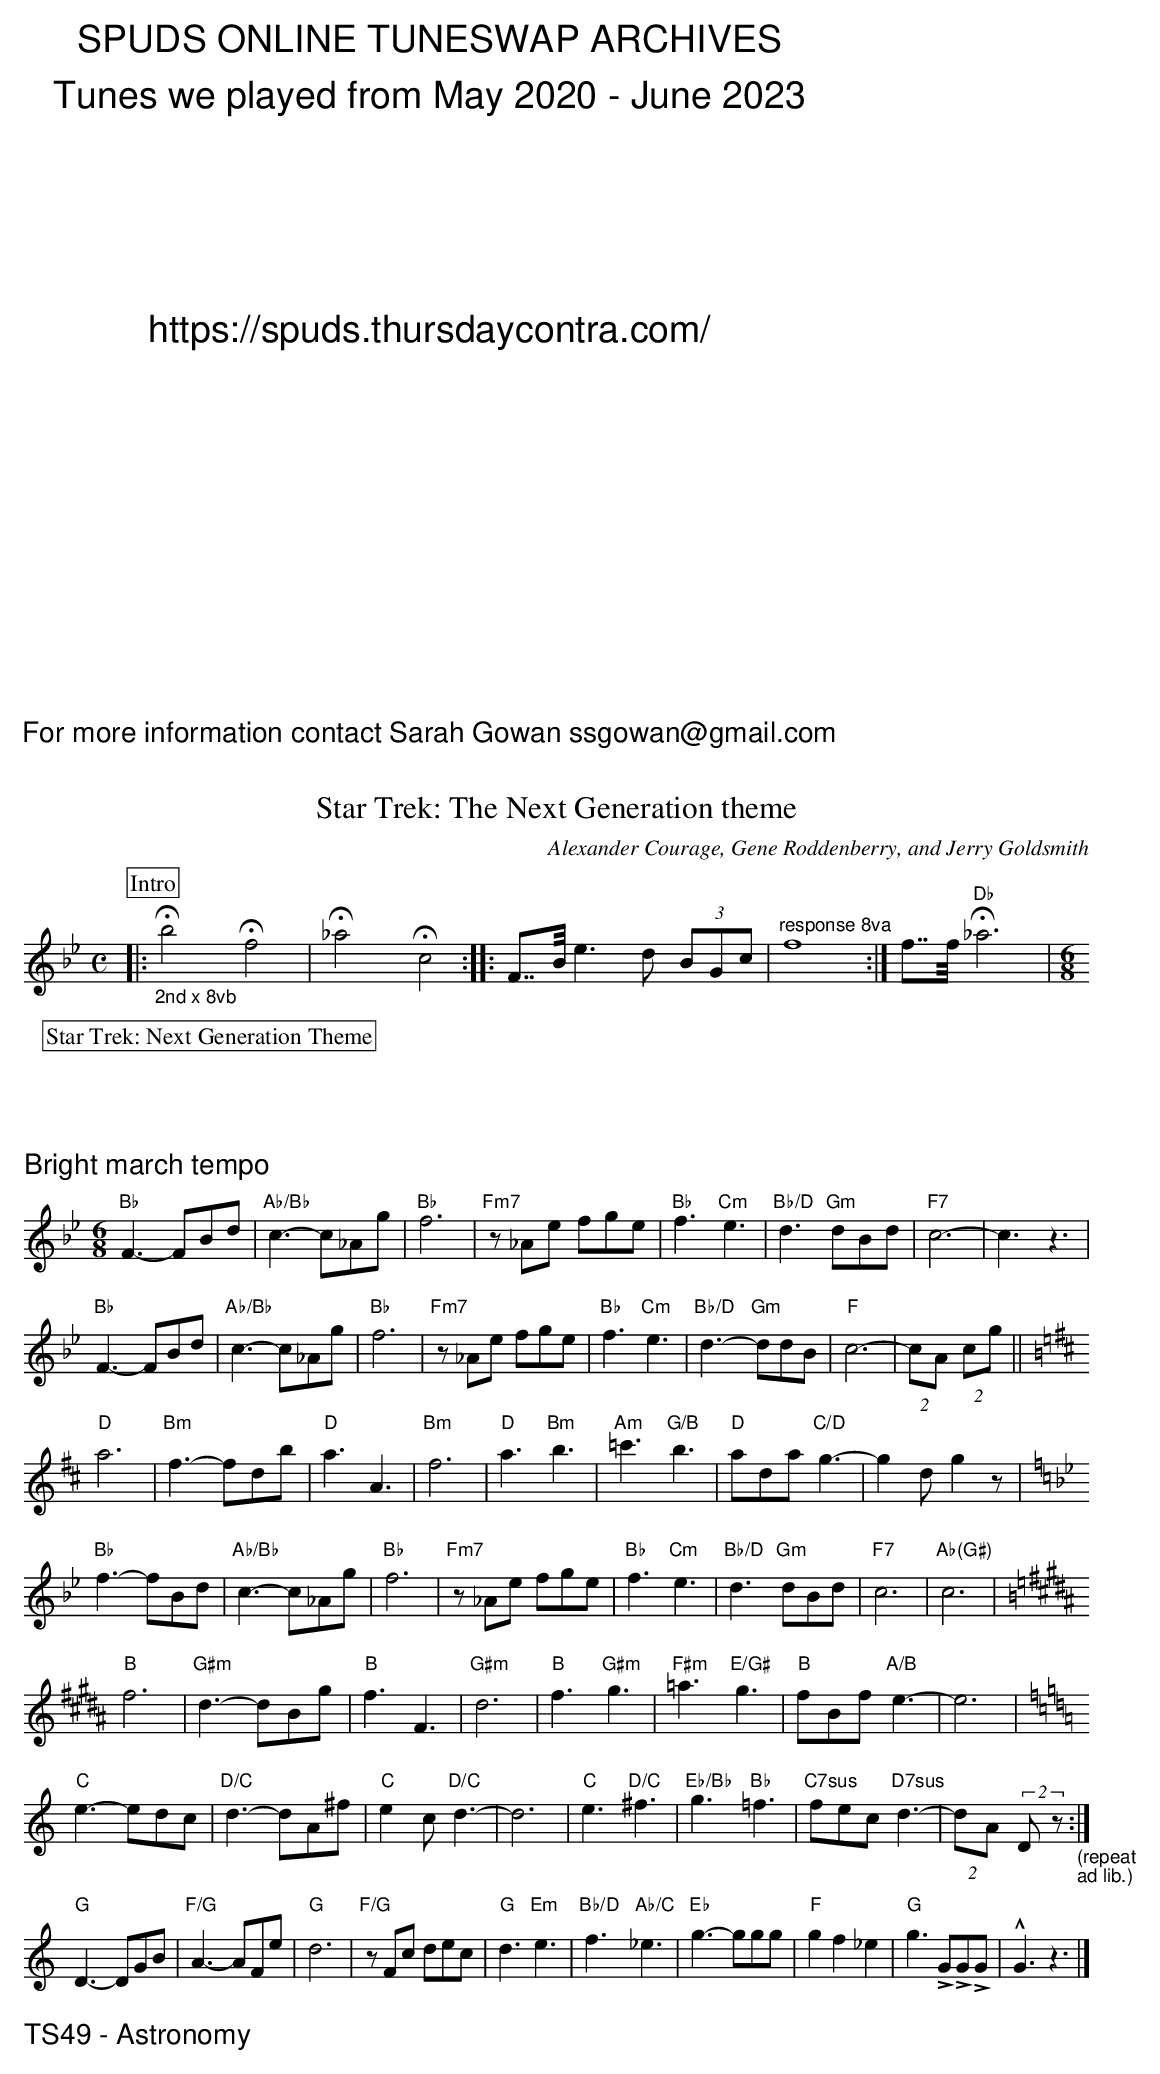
X:1
T: Star Trek: The Next Generation theme
C: Alexander Courage, Gene Roddenberry, and Jerry Goldsmith
M: C
L: 1/8
K: Bb
P:Intro
|: "_2nd x 8vb"Hb4 Hf4 | H_a4 Hc4 :| \
|: F>>B e3d (3BGc | "^response 8va"f8 :| \
f>>f "Db"H_a6 | [M:6/8] [|]
P:Star Trek: Next Generation Theme
%%text Bright march tempo
M:6/8
L:1/8
Q:3/8=120
"Bb"F3- FBd | "Ab/Bb"c3- c_Ag | "Bb"f6 | "Fm7"z_Ae fge | \
"Bb"f3 "Cm"e3 | "Bb/D"d3 "Gm"dBd | "F7"c6- | c3z3 |
"Bb"F3- FBd | "Ab/Bb"c3- c_Ag | "Bb"f6 | "Fm7"z_Ae fge | \
"Bb"f3 "Cm"e3 | "Bb/D"d3- "Gm"ddB | "F"c6- | (2cA (2cg ||
K:D
"D"a6 | "Bm"f3- fdb | "D"a3A3 | "Bm"f6 | \
"D"a3"Bm"b3 | "Am"=c'3"G/B"b3 | "D"ada "C/D"g3- | g2d g2z |
K:Bb
"Bb"f3-fBd | "Ab/Bb"c3- c_Ag | "Bb"f6 | "Fm7"z_Ae fge | \
"Bb"f3 "Cm"e3 | "Bb/D"d3 "Gm"dBd | "F7"c6 | "Ab(G#)"c6 |
K:B
"B"f6 | "G#m"d3-dBg | "B"f3F3 | "G#m"d6 | \
"B"f3"G#m"g3 | "F#m"=a3 "E/G#"g3 | "B"fBf "A/B"e3- | e6 |
K:C
"C"e3-edc | "D/C"d3-dA^f | "C"e2c "D/C"d3- | d6 | \
"C"e3"D/C"^f3 | "Eb/Bb"g3"Bb"=f3 | "C7sus"fec "D7sus"d3- | (2dA (2Dz "_(repeat;ad lib.)":|
"G"D3-DGB | "F/G"A3-AFe | "G"d6 | "F/G"zFc dec | "G"d3"Em"e3 | "Bb/D"f3 "Ab/C"_e3 | \
"Eb"g3-ggg | "F"g2f2_e2 | \
"G"g3LGLGLG | !marcato!G3 z3 |]
